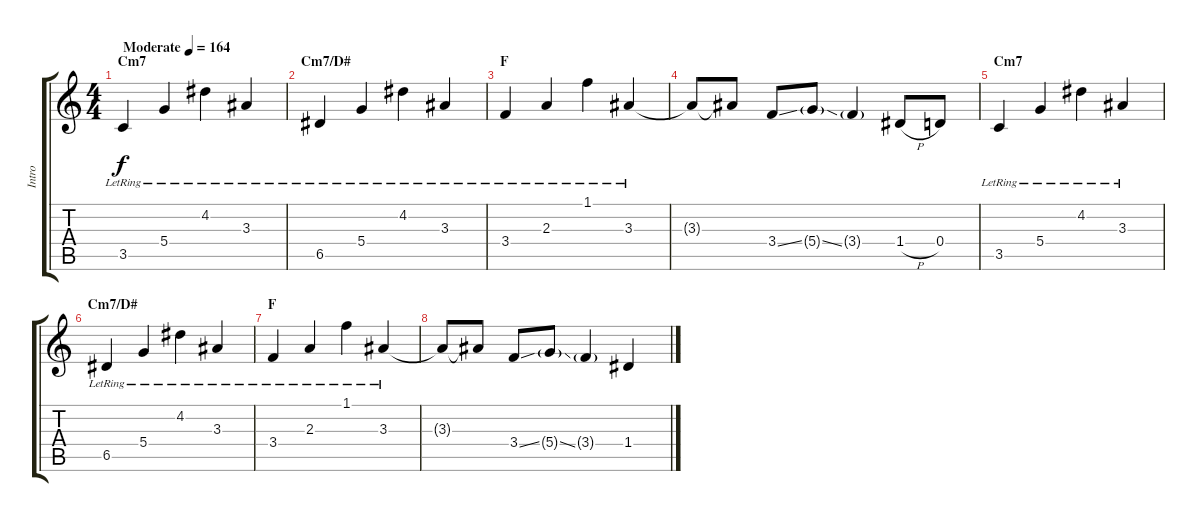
\track ("Intro" "Intro") {instrument electricguitarclean}
\staff {score tabs}
\tuning (E4 B3 G3 D3 A2 E2) {hide}
\ts (4 4)
\section ("" "Cm7")
\tempo (164 "Moderate")
\clef g2
\ks c
3.5{lr}.4{dy f instrument electricguitarclean} 5.4{lr}.4 4.2{lr}.4 3.3{lr}.4 |
\section ("" "Cm7/D#")
6.5{lr}.4 5.4{lr}.4 4.2{lr}.4 3.3{lr}.4 |
\section ("" "F")
3.4{lr}.4 2.3{lr}.4 1.1{lr}.4 3.3{lr}.4 |
3.3{t}.8 3.3{t}.8 3.4{ss}.8 5.4{ss g}.8 3.4{g}.4 1.4{h}.8 0.4.8 |
\section ("" "Cm7")
3.5{lr}.4 5.4{lr}.4 4.2{lr}.4 3.3{lr}.4 |
\section ("" "Cm7/D#")
6.5{lr}.4 5.4{lr}.4 4.2{lr}.4 3.3{lr}.4 |
\section ("" "F")
3.4{lr}.4 2.3{lr}.4 1.1{lr}.4 3.3{lr}.4 |
3.3{t}.8 3.3{t}.8 3.4{ss}.8 5.4{ss g}.8 3.4{g}.4 1.4.4
